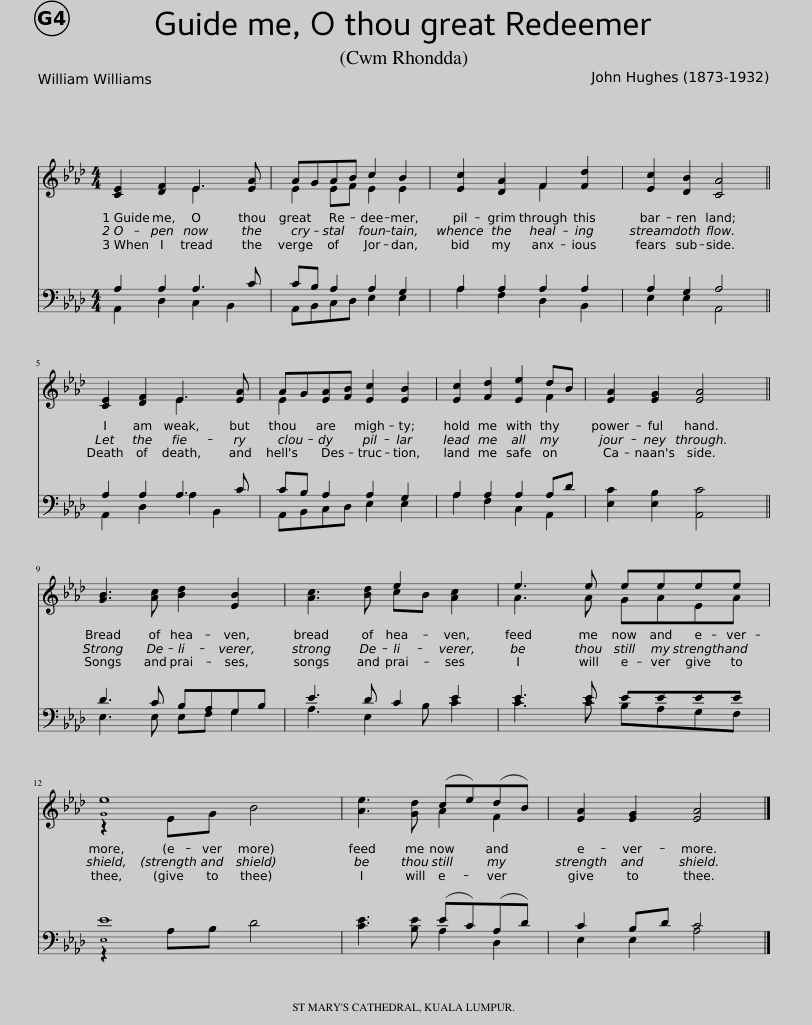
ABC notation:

X:1
%%score ( 1 2 3 ) ( 4 5 6 )
L:1/8
M:4/4
I:linebreak $
K:Ab
V:1 treble
V:2 treble
V:3 treble
V:4 bass
V:5 bass
V:6 bass
V:1
 [CE]2 [DF]2 E3 [EA] | AGAB c2 B2 | [Ec]2 [DA]2 F2 [Fd]2 | [Ec]2 [DB]2 [CA]4 ||$ [CE]2 [DF]2 E3 [EA] | %5
 AG[EA][FB] [Ec]2 [EB]2 | [Ec]2 [Fd]2 [Ee]2 dB | [EA]2 [EG]2 [EA]4 ||$ [GB]3 [Ac] [Bd]2 [EB]2 | [Ac]3 [Bd] e2 [Ac]2 | %10
 e3 e eeee |$ e8 | [Ae]3 [Gd] (ce)(dB) | [EA]2 [EG]2 [EA]4 |] %14
V:2
 x4 E3 x | E2 EF E2 E2 | x4 F2 x2 | x8 ||$ x4 E3 x | %5
 E2 x6 | x6 F2 | x8 ||$ x8 | x4 cB x2 | %10
 A3 A GAEA |$ z2 EG B4 | x4 A2 F2 | x8 |] %14
V:3
 x8 | x8 | x8 | x8 ||$ x8 | %5
 x8 | x8 | x8 ||$ x8 | x8 | %10
 x8 |$ G8 | x8 | x8 |] %14
V:4
 A,2 A,2 A,3 C | CB, A,2 A,2 G,2 | A,2 A,2 A,2 A,2 | A,2 G,2 A,4 ||$ A,2 A,2 A,3 C | %5
 CB, A,2 A,2 G,2 | A,2 A,2 A,2 A,D | [E,C]2 [E,B,]2 [A,,C]4 ||$ D3 C B,A,G,B, | E3 D C2 E2 | %10
 E3 E EEEE |$ E8 | [CE]3 [B,E] (EC)(A,D) | C2 B,D C4 |] %14
V:5
 A,,2 D,2 C,2 B,,2 | A,,B,,C,D, E,2 E,2 | A,2 F,2 D,2 B,,2 | E,2 E,2 A,,4 ||$ A,,2 D,2 A,2 B,,2 | %5
 A,,B,,C,D, E,2 E,2 | A,2 F,2 C,2 A,,2 | x8 ||$ E,3 E, E,F, G,2 | A,3 E,2 B, C2 | %10
 C3 C B,A,G,F, |$ z2 A,B, D4 | x4 A,2 D,2 | E,2 E,2 A,4 |] %14
V:6
 x8 | x8 | x8 | x8 ||$ x8 | %5
 x8 | x8 | x8 ||$ x8 | x8 | %10
 x8 |$ E,8 | x8 | x8 |] %14
